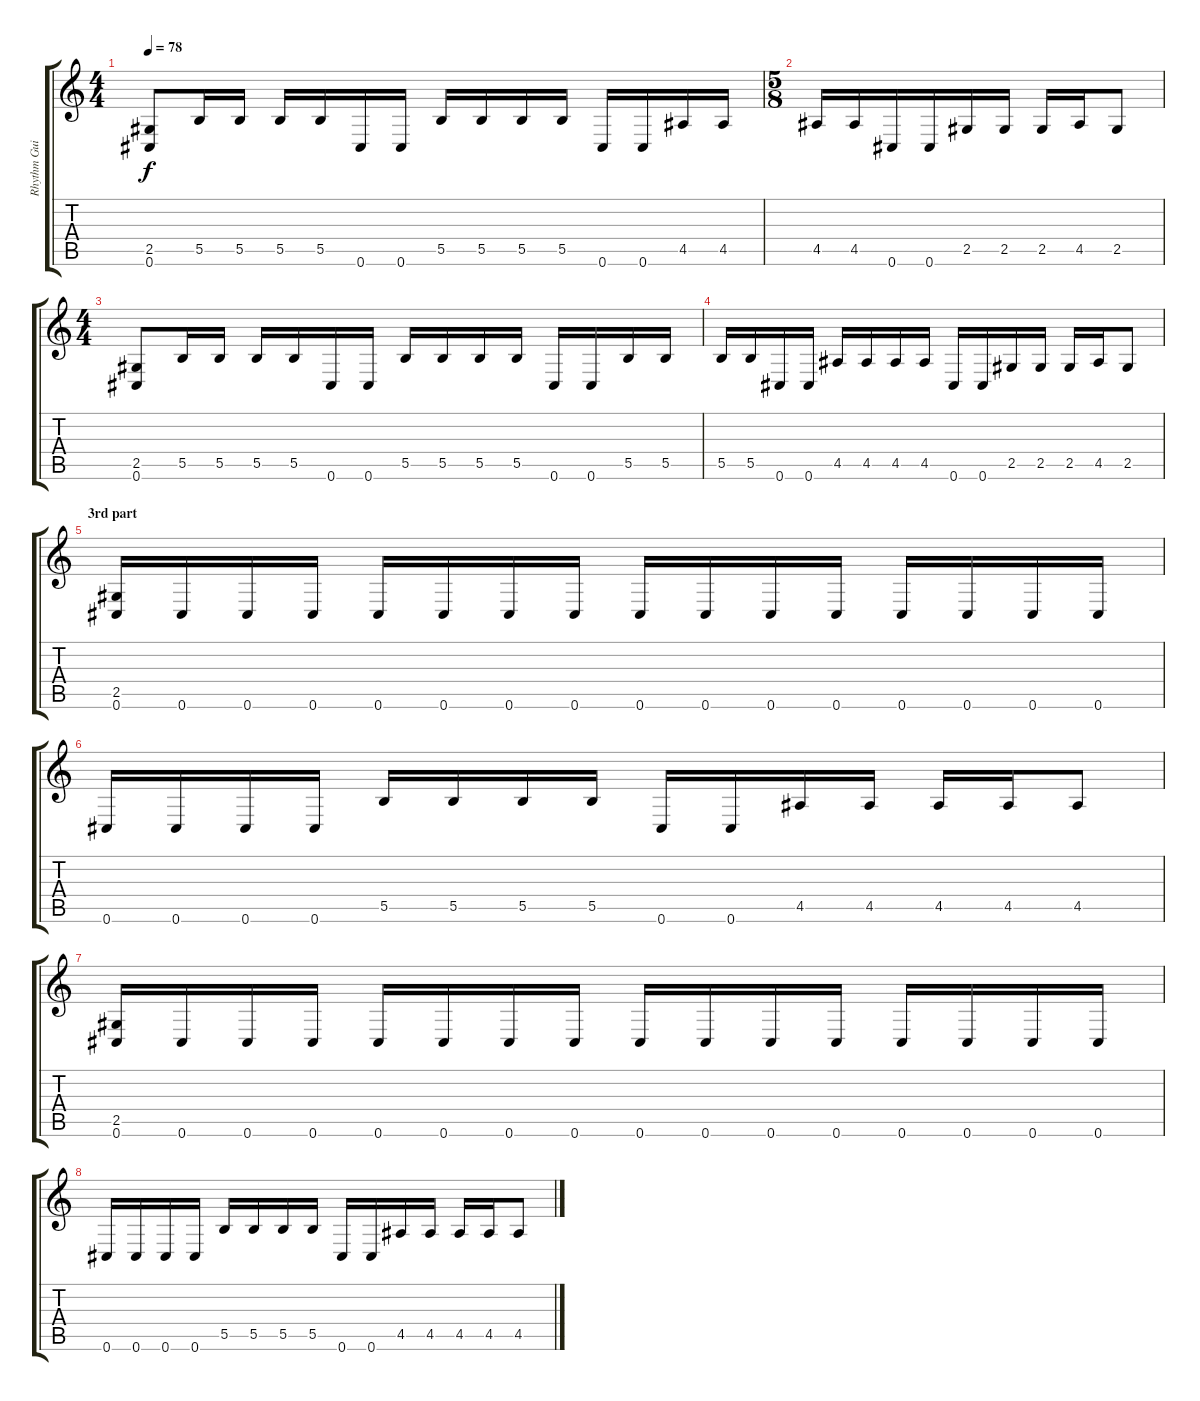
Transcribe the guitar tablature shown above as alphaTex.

\track ("Rhythm Guitar" "Rhythm Gui") {instrument distortionguitar}
\staff {score tabs}
\tuning (Db4 Ab3 E3 B2 Gb2 Db2) {hide}
\ts (4 4)
\tempo 78
\clef g2
\ks c
(2.5 0.6).8{dy f} 5.5.16 5.5.16 5.5.16 5.5.16 0.6.16 0.6.16 5.5.16 5.5.16 5.5.16 5.5.16 0.6.16 0.6.16 4.5.16 4.5.16 |
\ts (5 8)
4.5.16 4.5.16 0.6.16 0.6.16 2.5.16 2.5.16 2.5.16 4.5.16 2.5.8 |
\ts (4 4)
(2.5 0.6).8 5.5.16 5.5.16 5.5.16 5.5.16 0.6.16 0.6.16 5.5.16 5.5.16 5.5.16 5.5.16 0.6.16 0.6.16 5.5.16 5.5.16 |
5.5.16 5.5.16 0.6.16 0.6.16 4.5.16 4.5.16 4.5.16 4.5.16 0.6.16 0.6.16 2.5.16 2.5.16 2.5.16 4.5.16 2.5.8 |
\section ("" "3rd part")
(2.5 0.6).16 0.6.16 0.6.16 0.6.16 0.6.16 0.6.16 0.6.16 0.6.16 0.6.16 0.6.16 0.6.16 0.6.16 0.6.16 0.6.16 0.6.16 0.6.16 |
0.6.16 0.6.16 0.6.16 0.6.16 5.5.16 5.5.16 5.5.16 5.5.16 0.6.16 0.6.16 4.5.16 4.5.16 4.5.16 4.5.16 4.5.8 |
(2.5 0.6).16 0.6.16 0.6.16 0.6.16 0.6.16 0.6.16 0.6.16 0.6.16 0.6.16 0.6.16 0.6.16 0.6.16 0.6.16 0.6.16 0.6.16 0.6.16 |
0.6.16 0.6.16 0.6.16 0.6.16 5.5.16 5.5.16 5.5.16 5.5.16 0.6.16 0.6.16 4.5.16 4.5.16 4.5.16 4.5.16 4.5.8
